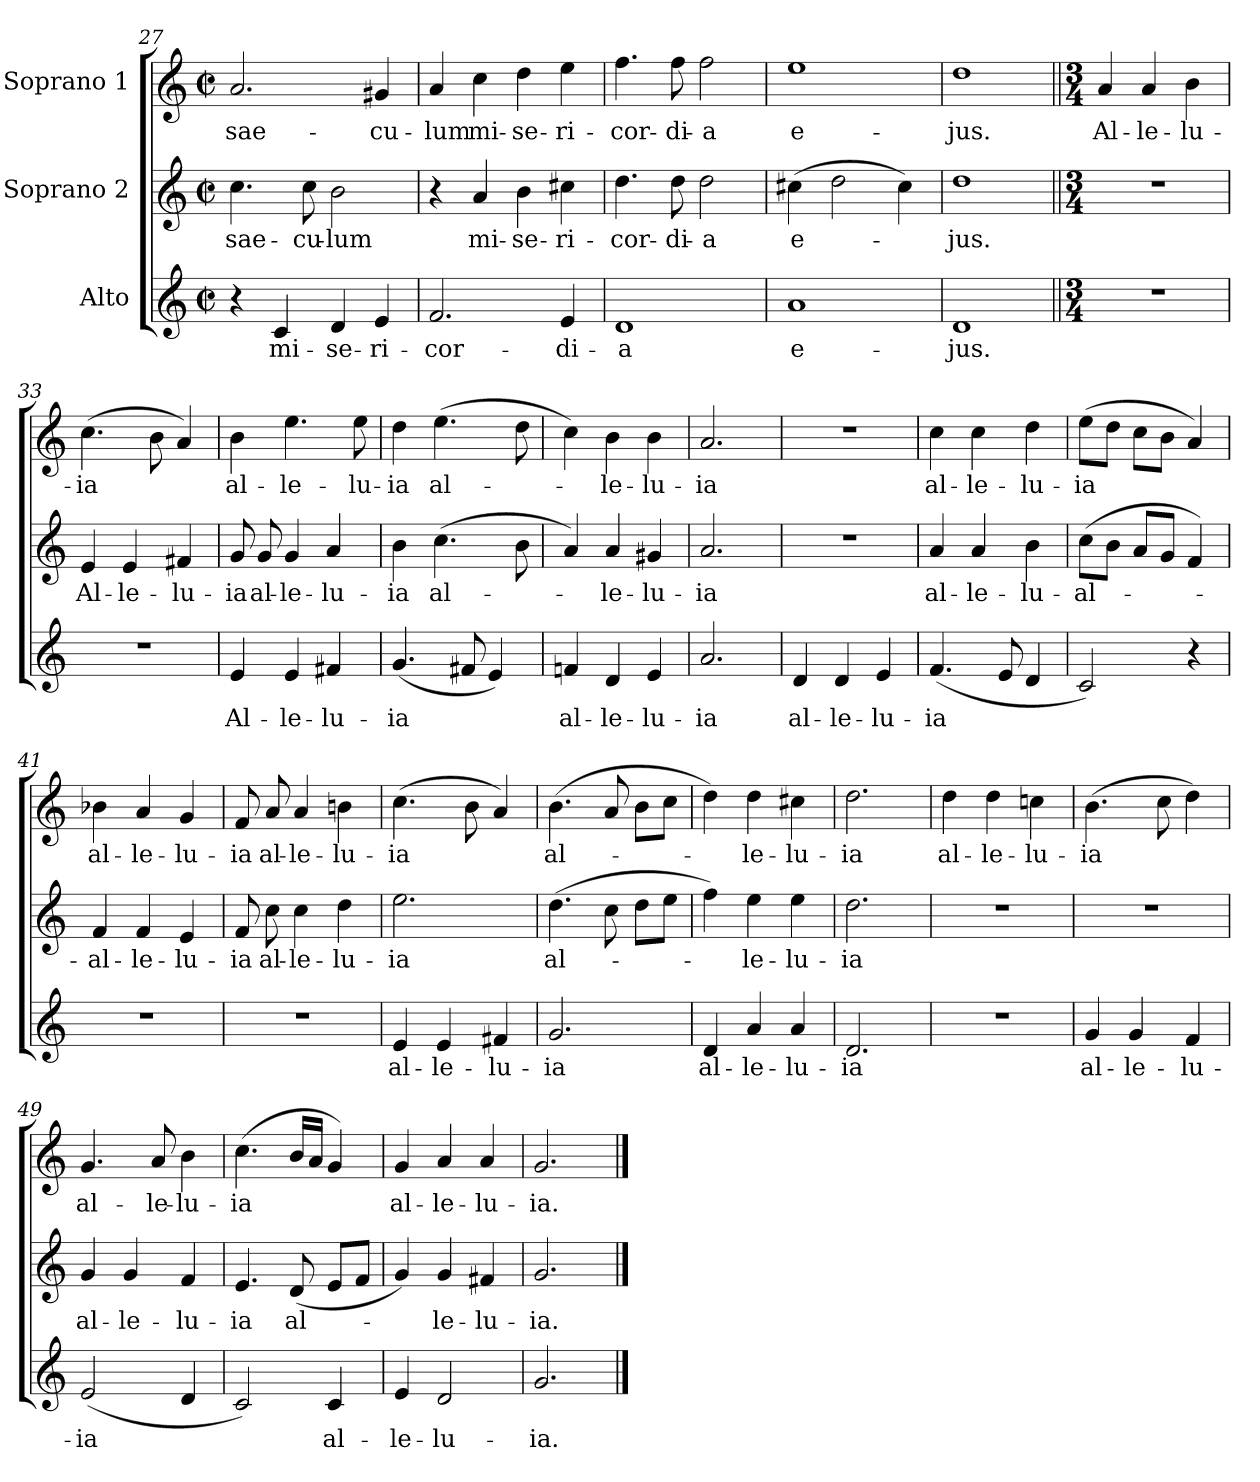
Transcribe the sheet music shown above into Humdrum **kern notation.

**kern	**text	**kern	**text	**kern	**text
*part3	*part3	*part2	*part2	*part1	*part1
*staff3	*staff3	*staff2	*staff2	*staff1	*staff1
*I"Alto	*	*I"Soprano 2	*	*I"Soprano 1	*
*clefG2	*	*clefG2	*	*clefG2	*
*k[]	*	*k[]	*	*k[]	*
*C:	*	*C:	*	*C:	*
*M2/2	*	*M2/2	*	*M2/2	*
*met(c|)	*	*met(c|)	*	*met(c|)	*
=27	=27	=27	=27	=27	=27
4r	.	4.cc\	sae-	2.a/	sae-
4c/	mi-	.	.	.	.
.	.	8cc\	-cu-	.	.
4d/	-se-	2b\	-lum	.	.
4e/	-ri-	.	.	4g#X/	-cu-
=28	=28	=28	=28	=28	=28
2.f/	-cor-	4r	.	4a/	-lum
.	.	4a/	mi-	4cc\	mi-
.	.	4b\	-se-	4dd\	-se-
4e/	-di-	4cc#X\	-ri-	4ee\	-ri-
=29	=29	=29	=29	=29	=29
1d	-a	4.dd\	-cor-	4.ff\	-cor-
.	.	8dd\	-di-	8ff\	-di-
.	.	2dd\	-a	2ff\	-a
=30	=30	=30	=30	=30	=30
1a	e-	(4cc#X\	e-	1ee	e-
.	.	2dd\	.	.	.
.	.	4cc#\)	.	.	.
=31	=31	=31	=31	=31	=31
1d	-jus.	1dd	-jus.	1dd	-jus.
!!LO:LB:g=z
=32||	=32||	=32||	=32||	=32||	=32||
*M3/4	*	*M3/4	*	*M3/4	*
2.r	.	2.r	.	4a/	Al-
.	.	.	.	4a/	-le-
.	.	.	.	4b\	-lu-
=33	=33	=33	=33	=33	=33
2.r	.	4e/	Al-	(4.cc\	-ia
.	.	4e/	-le-	.	.
.	.	.	.	8b\	.
.	.	4f#X/	-lu-	4a/)	.
=34	=34	=34	=34	=34	=34
4e/	Al-	8g/	-ia	4b\	al-
.	.	8g/	al-	.	.
4e/	-le-	4g/	-le-	4.ee\	-le-
4f#X/	-lu-	4a/	-lu-	.	.
.	.	.	.	8ee\	-lu-
=35	=35	=35	=35	=35	=35
(4.g/	-ia	4b\	-ia	4dd\	-ia
.	.	(4.cc\	al-	(4.ee\	al-
8f#X/	.	.	.	.	.
4e/)	.	.	.	.	.
.	.	8b\	.	8dd\	.
=36	=36	=36	=36	=36	=36
4fn/	al-	4a/)	.	4cc\)	.
4d/	-le-	4a/	-le-	4b\	-le-
4e/	-lu-	4g#X/	-lu-	4b\	-lu-
=37	=37	=37	=37	=37	=37
2.a/	-ia	2.a/	-ia	2.a/	-ia
=38	=38	=38	=38	=38	=38
4d/	al-	2.r	.	2.r	.
4d/	-le-	.	.	.	.
4e/	-lu-	.	.	.	.
!!LO:LB:g=z
=39	=39	=39	=39	=39	=39
(4.f/	-ia	4a/	al-	4cc\	al-
.	.	4a/	-le-	4cc\	-le-
8e/	.	.	.	.	.
4d/	.	4b\	-lu-	4dd\	-lu-
=40	=40	=40	=40	=40	=40
2c/)	.	(8cc\L	al-	(8ee\L	-ia
.	.	8b\J	.	8dd\J	.
.	.	8a/L	.	8cc\L	.
.	.	8g/J	.	8b\J	.
4r	.	4f/)	.	4a/)	.
=41	=41	=41	=41	=41	=41
2.r	.	4f/	-al-	4b-X\	al-
.	.	4f/	-le-	4a/	-le-
.	.	4e/	-lu-	4g/	-lu-
=42	=42	=42	=42	=42	=42
2.r	.	8f/	-ia	8f/	-ia
.	.	8cc\	al-	8a/	al-
.	.	4cc\	-le-	4a/	-le-
.	.	4dd\	-lu-	4bn\	-lu-
=43	=43	=43	=43	=43	=43
4e/	al-	2.ee\	-ia	(4.cc\	-ia
4e/	-le-	.	.	.	.
.	.	.	.	8b\	.
4f#X/	-lu-	.	.	4a/)	.
=44	=44	=44	=44	=44	=44
2.g/	-ia	(4.dd\	al-	(4.b\	al-
.	.	8cc\	.	8a/	.
.	.	8dd\L	.	8b\L	.
.	.	8ee\J	.	8cc\J	.
=45	=45	=45	=45	=45	=45
4d/	al-	4ff\)	.	4dd\)	.
4a/	-le-	4ee\	-le-	4dd\	-le-
4a/	-lu-	4ee\	-lu-	4cc#X\	-lu-
!!LO:LB:g=z
=46	=46	=46	=46	=46	=46
2.d/	-ia	2.dd\	-ia	2.dd\	-ia
=47	=47	=47	=47	=47	=47
2.r	.	2.r	.	4dd\	al-
.	.	.	.	4dd\	-le-
.	.	.	.	4ccn\	-lu-
=48	=48	=48	=48	=48	=48
4g/	al-	2.r	.	(4.b\	-ia
4g/	-le-	.	.	.	.
.	.	.	.	8cc\	.
4f/	-lu-	.	.	4dd\)	.
=49	=49	=49	=49	=49	=49
(2e/	-ia	4g/	al-	4.g/	al-
.	.	4g/	-le-	.	.
.	.	.	.	8a/	-le-
4d/	.	4f/	-lu-	4b\	-lu-
=50	=50	=50	=50	=50	=50
2c/)	.	4.e/	-ia	(4.cc\	-ia
.	.	(8d/	al-	16b/LL	.
.	.	.	.	16a/JJ	.
4c/	al-	8e/L	.	4g/)	.
.	.	8f/J	.	.	.
=51	=51	=51	=51	=51	=51
4e/	-le-	4g/)	.	4g/	al-
2d/	-lu-	4g/	-le-	4a/	-le-
.	.	4f#X/	-lu-	4a/	-lu-
=52	=52	=52	=52	=52	=52
2.g/	-ia.	2.g/	-ia.	2.g/	-ia.
==	==	==	==	==	==
*-	*-	*-	*-	*-	*-
